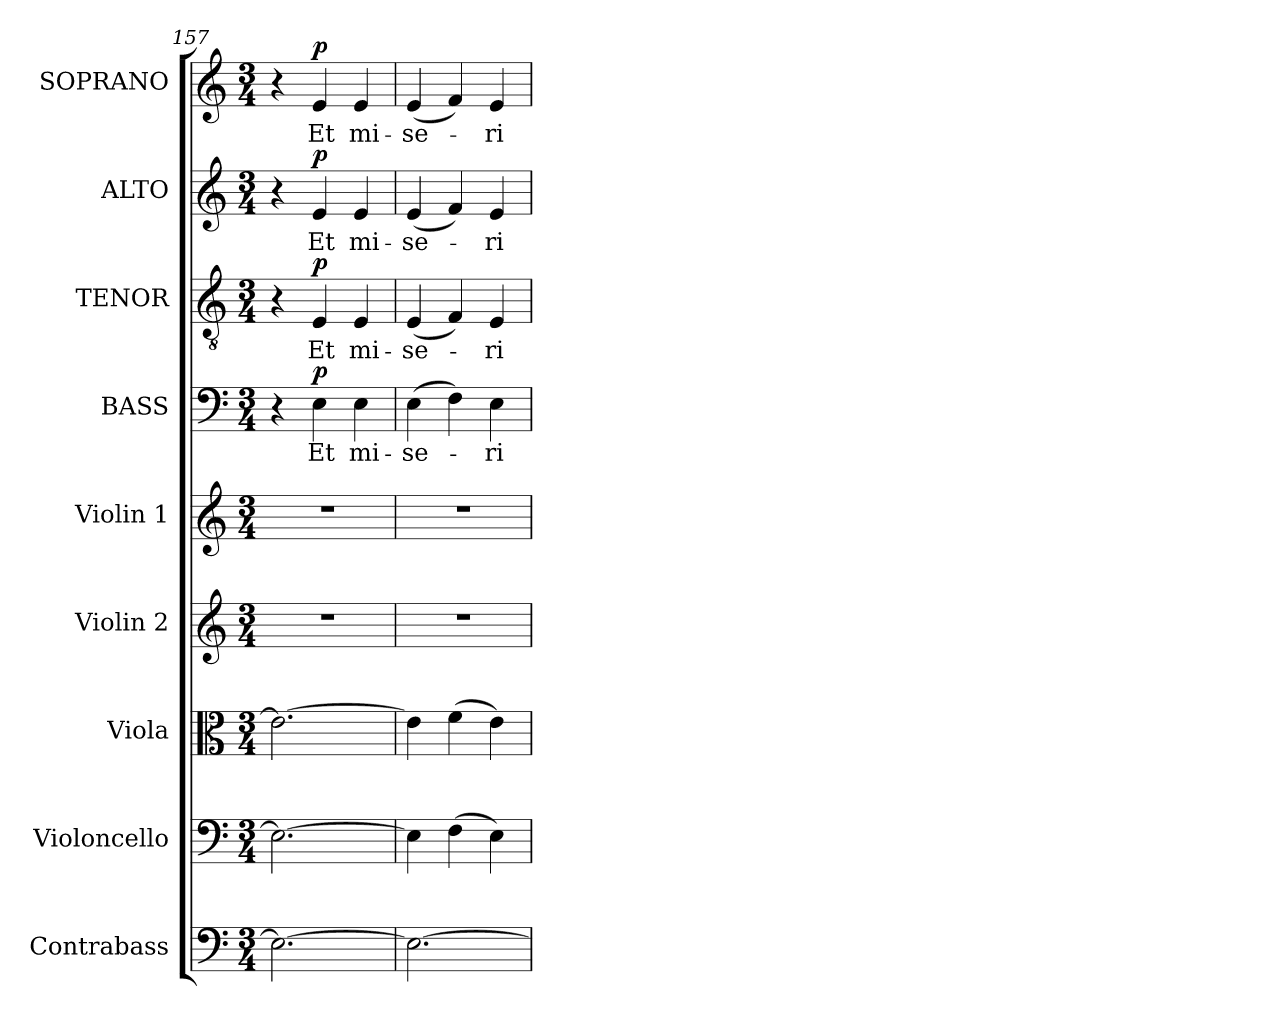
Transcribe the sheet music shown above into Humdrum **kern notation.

**kern	**kern	**kern	**kern	**kern	**kern	**text	**dynam	**kern	**text	**dynam	**kern	**text	**dynam	**kern	**text	**dynam
*part9	*part8	*part7	*part6	*part5	*part4	*part4	*part4	*part3	*part3	*part3	*part2	*part2	*part2	*part1	*part1	*part1
*staff9	*staff8	*staff7	*staff6	*staff5	*staff4	*staff4	*staff4	*staff3	*staff3	*staff3	*staff2	*staff2	*staff2	*staff1	*staff1	*staff1
*I"Contrabass	*I"Violoncello	*I"Viola	*I"Violin 2	*I"Violin 1	*I"BASS	*	*	*I"TENOR	*	*	*I"ALTO	*	*	*I"SOPRANO	*	*
*I'Cb.	*I'Vc.	*I'Vla.	*I'Vln. 2	*I'Vln. 1	*I'B.	*	*	*I'T.	*	*	*I'A.	*	*	*I'S.	*	*
*clefF4	*clefF4	*clefC3	*clefG2	*clefG2	*clefF4	*	*	*clefGv2	*	*	*clefG2	*	*	*clefG2	*	*
*ITrd7c12	*	*	*	*	*	*	*	*ITrd7c12	*	*	*	*	*	*	*	*
*k[]	*k[]	*k[]	*k[]	*k[]	*k[]	*	*	*k[]	*	*	*k[]	*	*	*k[]	*	*
*C:	*C:	*C:	*C:	*C:	*C:	*	*	*C:	*	*	*C:	*	*	*C:	*	*
*M3/4	*M3/4	*M3/4	*M3/4	*M3/4	*M3/4	*	*	*M3/4	*	*	*M3/4	*	*	*M3/4	*	*
=157	=157	=157	=157	=157	=157	=157	=157	=157	=157	=157	=157	=157	=157	=157	=157	=157
!	!	!	!LO:N:vis=1	!LO:N:vis=1	!	!	!	!	!	!	!	!	!	!	!	!
2.EEi\_>	2.Ei\_>	2.ei\_>	2.r	2.r	4r	.	.	4r	.	.	4r	.	.	4r	.	.
!	!	!	!	!	!	!LO:LY:b:color=#000000	!	!	!	!	!	!	!	!	!	!
!	!	!	!	!	!	!	!	!	!LO:LY:b:color=#000000	!	!	!	!	!	!	!
!	!	!	!	!	!	!	!	!	!	!	!	!LO:LY:b:color=#000000	!	!	!	!
!	!	!	!	!	!	!	!	!	!	!	!	!	!	!	!LO:LY:b:color=#000000	!
.	.	.	.	.	4Ei\	Et	p	4EEi/	Et	p	4ei/	Et	p	4ei/	Et	p
!	!	!	!	!	!	!LO:LY:b:color=#000000	!	!	!	!	!	!	!	!	!	!
!	!	!	!	!	!	!	!	!	!LO:LY:b:color=#000000	!	!	!	!	!	!	!
!	!	!	!	!	!	!	!	!	!	!	!	!LO:LY:b:color=#000000	!	!	!	!
!	!	!	!	!	!	!	!	!	!	!	!	!	!	!	!LO:LY:b:color=#000000	!
.	.	.	.	.	4Ei\	mi-	.	4EEi/	mi-	.	4ei/	mi-	.	4ei/	mi-	.
=158	=158	=158	=158	=158	=158	=158	=158	=158	=158	=158	=158	=158	=158	=158	=158	=158
*	*^	*	*	*	*	*	*	*	*	*	*	*	*	*	*	*
!	!	!	!	!LO:N:vis=1	!LO:N:vis=1	!	!	!	!	!	!	!	!	!	!	!	!
!	!	!	!	!	!	!	!LO:LY:b:color=#000000	!	!	!	!	!	!	!	!	!	!
!	!	!	!	!	!	!	!	!	!	!LO:LY:b:color=#000000	!	!	!	!	!	!	!
!	!	!	!	!	!	!	!	!	!	!	!	!	!LO:LY:b:color=#000000	!	!	!	!
!	!	!	!	!	!	!	!	!	!	!	!	!	!	!	!	!LO:LY:b:color=#000000	!
2.EEi\_>	4Ei\]	2.ryy	4ei\]	2.r	2.r	(4Ei\	-se-	.	(4EEi/	-se-	.	(4ei/	-se-	.	(4ei/	-se-	.
.	(4Fi\	.	(4fi\	.	.	4Fi\)	.	.	4FFi/)	.	.	4fi/)	.	.	4fi/)	.	.
!	!	!	!	!	!	!	!LO:LY:b:color=#000000	!	!	!	!	!	!	!	!	!	!
!	!	!	!	!	!	!	!	!	!	!LO:LY:b:color=#000000	!	!	!	!	!	!	!
!	!	!	!	!	!	!	!	!	!	!	!	!	!LO:LY:b:color=#000000	!	!	!	!
!	!	!	!	!	!	!	!	!	!	!	!	!	!	!	!	!LO:LY:b:color=#000000	!
.	4Ei\)	.	4ei\)	.	.	4Ei\	-ri-	.	4EEi/	-ri-	.	4ei/	-ri-	.	4ei/	-ri-	.
*	*v	*v	*	*	*	*	*	*	*	*	*	*	*	*	*	*	*
=	=	=	=	=	=	=	=	=	=	=	=	=	=	=	=	=
*-	*-	*-	*-	*-	*-	*-	*-	*-	*-	*-	*-	*-	*-	*-	*-	*-
